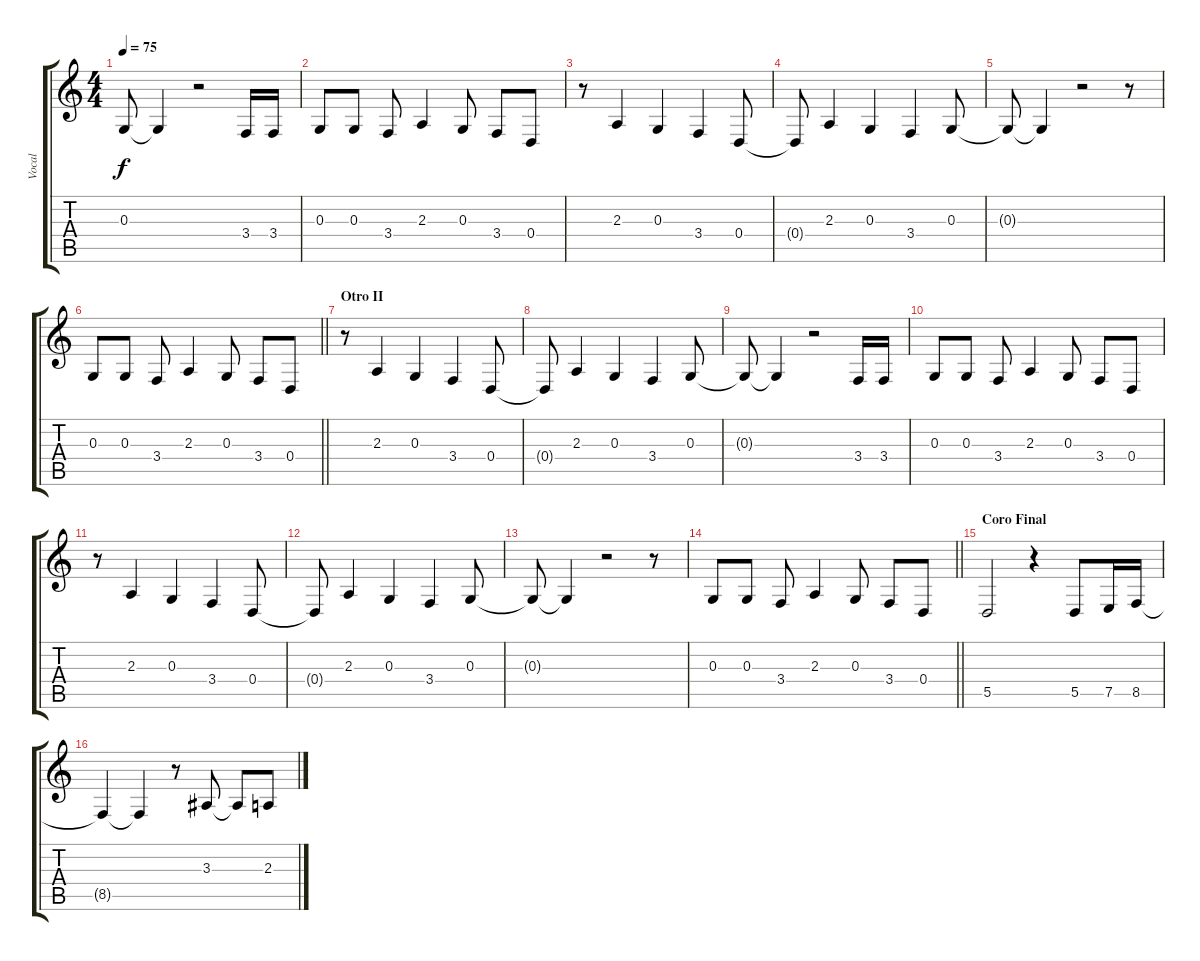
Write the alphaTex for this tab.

\track ("Vocal" "Vocal") {instrument clarinet}
\staff {score tabs}
\tuning (E4 B3 G3 D3 A2 E2) {hide}
\ts (4 4)
\tempo 75
\clef g2
\ks c
0.3{t}.8{dy f} 0.3{t}.4 r.2 3.4.16 3.4.16 |
0.3.8 0.3.8 3.4.8 2.3.4 0.3.8 3.4.8 0.4.8 |
r.8 2.3.4 0.3.4 3.4.4 0.4.8 |
0.4{t}.8 2.3.4 0.3.4 3.4.4 0.3.8 |
0.3{t}.8 0.3{t}.4 r.2 r.8 |
\barLineRight lightlight
0.3.8 0.3.8 3.4.8 2.3.4 0.3.8 3.4.8 0.4.8 |
\section ("" "Otro II")
r.8 2.3.4 0.3.4 3.4.4 0.4.8 |
0.4{t}.8 2.3.4 0.3.4 3.4.4 0.3.8 |
0.3{t}.8 0.3{t}.4 r.2 3.4.16 3.4.16 |
0.3.8 0.3.8 3.4.8 2.3.4 0.3.8 3.4.8 0.4.8 |
r.8 2.3.4 0.3.4 3.4.4 0.4.8 |
0.4{t}.8 2.3.4 0.3.4 3.4.4 0.3.8 |
0.3{t}.8 0.3{t}.4 r.2 r.8 |
\barLineRight lightlight
0.3.8 0.3.8 3.4.8 2.3.4 0.3.8 3.4.8 0.4.8 |
\section ("" "Coro Final")
5.5.2 r.4 5.5.8 7.5.16 8.5.16 |
8.5{t}.4 8.5{t}.4 r.8 3.3.8 3.3{t}.8 2.3.8
